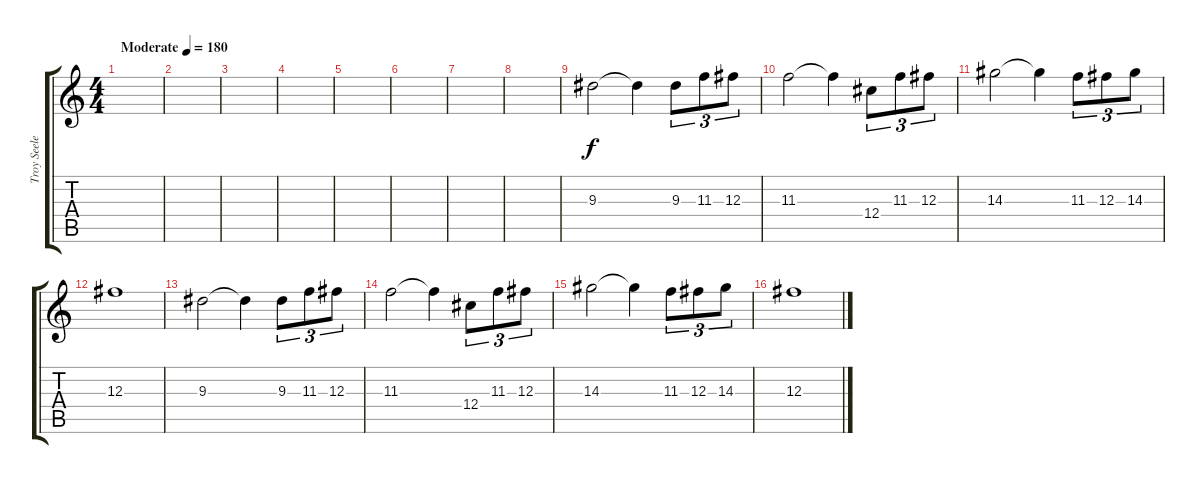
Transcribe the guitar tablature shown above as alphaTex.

\track ("Troy Seele" "Troy Seele") {instrument overdrivenguitar}
\staff {score tabs}
\tuning (Eb4 Bb3 Gb3 Db3 Ab2 Eb2) {hide}
\ts (4 4)
\tempo (180 "Moderate")
\tempo 120
\tempo (180 "Moderate")
\clef g2
\ks c
|
|
|
|
|
|
|
|
9.3.2 9.3{t}.4 9.3.8{tu (3 2)} 11.3.8{tu (3 2)} 12.3.8{tu (3 2)} |
11.3.2 11.3{t}.4 12.4.8{tu (3 2)} 11.3.8{tu (3 2)} 12.3.8{tu (3 2)} |
14.3.2 14.3{t}.4 11.3.8{tu (3 2)} 12.3.8{tu (3 2)} 14.3.8{tu (3 2)} |
12.3.1 |
9.3.2 9.3{t}.4 9.3.8{tu (3 2)} 11.3.8{tu (3 2)} 12.3.8{tu (3 2)} |
11.3.2 11.3{t}.4 12.4.8{tu (3 2)} 11.3.8{tu (3 2)} 12.3.8{tu (3 2)} |
14.3.2 14.3{t}.4 11.3.8{tu (3 2)} 12.3.8{tu (3 2)} 14.3.8{tu (3 2)} |
12.3.1
